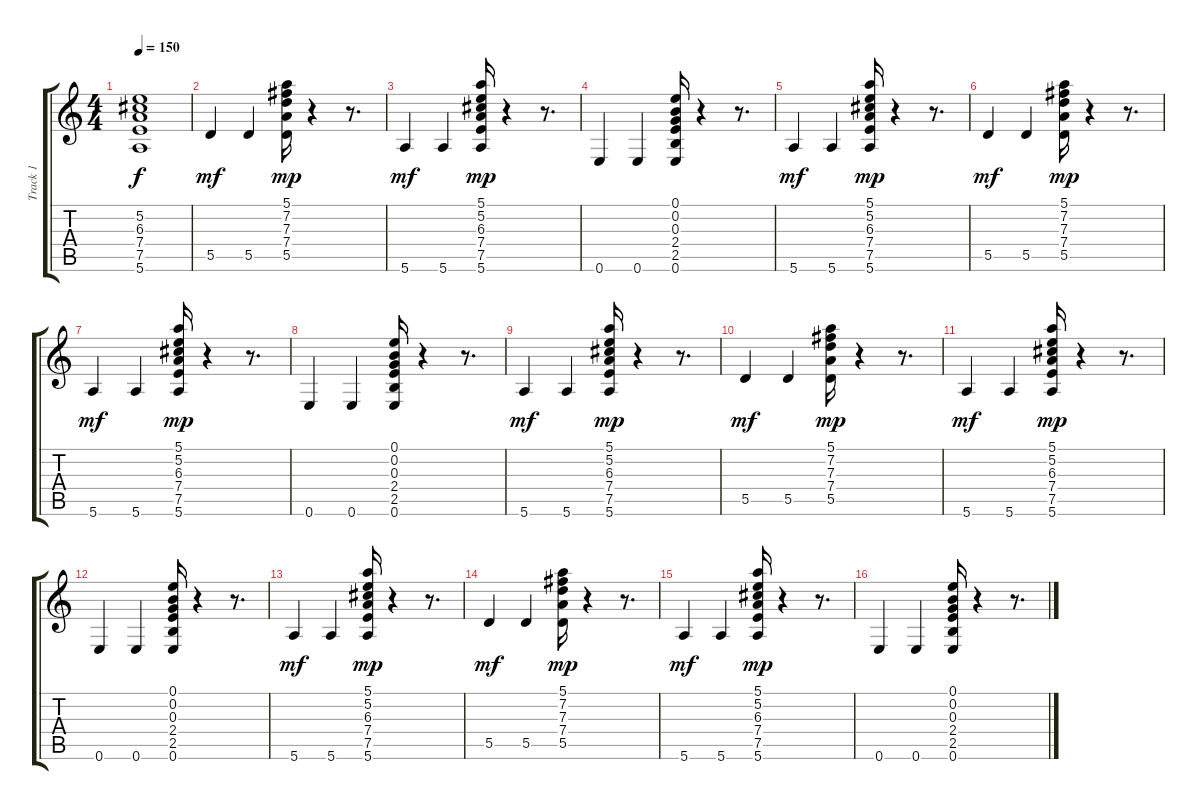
\track ("Track 1" "Track 1") {instrument electricguitarclean}
\staff {score tabs}
\tuning (E4 B3 G3 D3 A2 E2) {hide}
\ts (4 4)
\tempo 150
\clef g2
\ks c
(5.2{t} 6.3{t} 7.4{t} 7.5{t} 5.6{t}).1{dy f} |
5.5.4{dy mf} 5.5.4 (5.1 7.2 7.3 7.4 5.5).16{dy mp} r.4 r.8{d} |
5.6.4{dy mf} 5.6.4 (5.1 5.2 6.3 7.4 7.5 5.6).16{dy mp} r.4 r.8{d} |
0.6.4 0.6.4 (0.1 0.2 0.3 2.4 2.5 0.6).16 r.4 r.8{d} |
5.6.4{dy mf} 5.6.4 (5.1 5.2 6.3 7.4 7.5 5.6).16{dy mp} r.4 r.8{d} |
5.5.4{dy mf} 5.5.4 (5.1 7.2 7.3 7.4 5.5).16{dy mp} r.4 r.8{d} |
5.6.4{dy mf} 5.6.4 (5.1 5.2 6.3 7.4 7.5 5.6).16{dy mp} r.4 r.8{d} |
0.6.4 0.6.4 (0.1 0.2 0.3 2.4 2.5 0.6).16 r.4 r.8{d} |
5.6.4{dy mf} 5.6.4 (5.1 5.2 6.3 7.4 7.5 5.6).16{dy mp} r.4 r.8{d} |
5.5.4{dy mf} 5.5.4 (5.1 7.2 7.3 7.4 5.5).16{dy mp} r.4 r.8{d} |
5.6.4{dy mf} 5.6.4 (5.1 5.2 6.3 7.4 7.5 5.6).16{dy mp} r.4 r.8{d} |
0.6.4 0.6.4 (0.1 0.2 0.3 2.4 2.5 0.6).16 r.4 r.8{d} |
5.6.4{dy mf} 5.6.4 (5.1 5.2 6.3 7.4 7.5 5.6).16{dy mp} r.4 r.8{d} |
5.5.4{dy mf} 5.5.4 (5.1 7.2 7.3 7.4 5.5).16{dy mp} r.4 r.8{d} |
5.6.4{dy mf} 5.6.4 (5.1 5.2 6.3 7.4 7.5 5.6).16{dy mp} r.4 r.8{d} |
0.6.4 0.6.4 (0.1 0.2 0.3 2.4 2.5 0.6).16 r.4 r.8{d}
